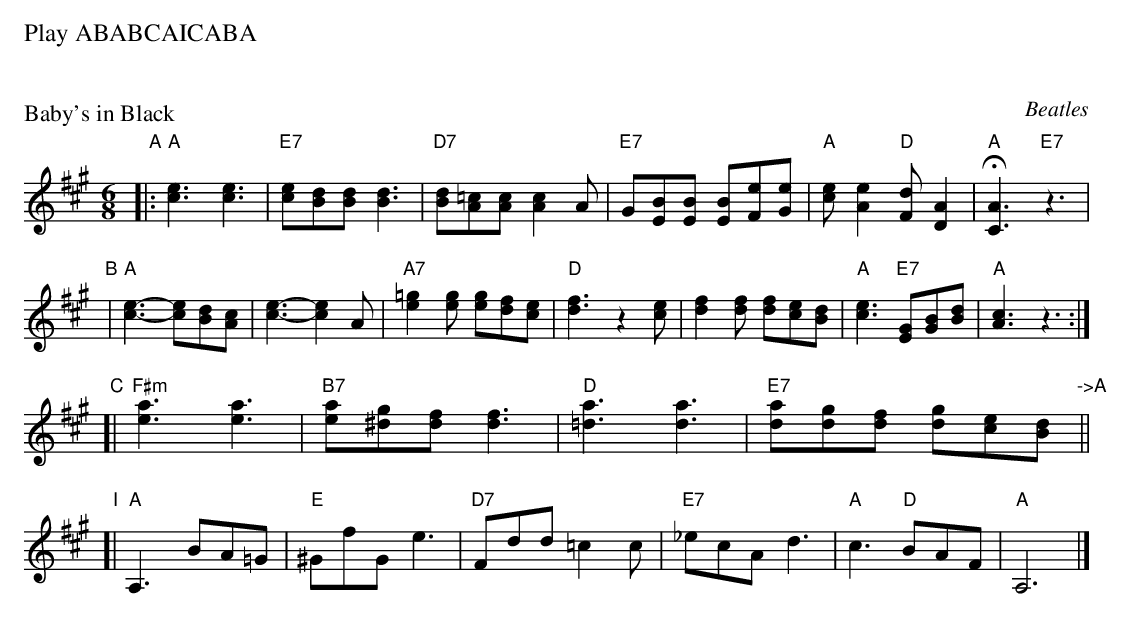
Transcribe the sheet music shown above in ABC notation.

X:1
P: Baby's in Black
C: Beatles
M: 6/8
L: 1/8
%%text Play ABABCAICABA
K: A
"A"\
|: "A"[e3c3] [e3c3] | "E7"[ec][dB][dB] [d3B3] | "D7"[dB][=cA][cA] [c2A2]A \
| "E7"G[BE][BE] [BE][eF][eG] | "A"[ec][e2A2] "D"[dF][A2D2] | "A"H[A3C3] "E7"z3 |
"B"\
| "A"[e3-c3-] [ec][dB][cA] | [e3-c3-] [e2c2]A | "A7"[=g2e2][ge] [ge][fd][ec] | "D"[f3d3] z2[ec] \
| [f2d2][fd] [fd][ec][dB] | "A"[e3c3] "E7"[GE][BG][dB] | "A"[c3A3] z3 :|
"C"\
[| "F#m"[a3e3] [a3e3] | "B7"[ae][g^d][fd] [f3d3] | "D"[a3=d3] [a3d3] | "E7"[ad][gd][fd] [gd][ec][dB] \
"->A"|| \
"I"\
[| "A"A,3 BA=G | "E"^GfG e3 | "D7"Fdd =c2c | "E7"_ecA d3 | "A"c3 "D"BAF | "A"A,6 |]
